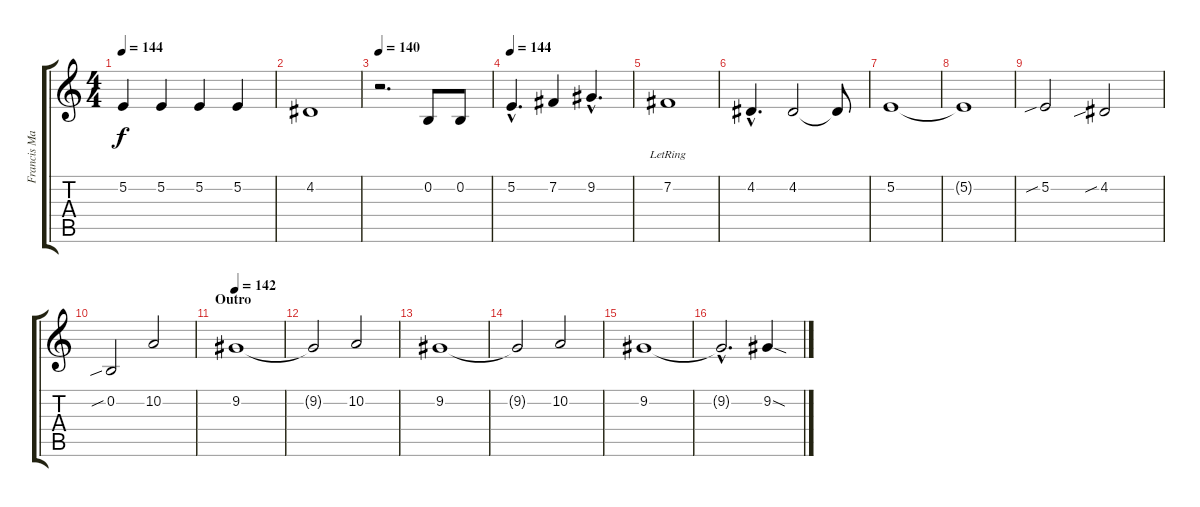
\track ("Francis Mark-Vocals" "Francis Ma") {instrument clarinet}
\staff {score tabs}
\tuning (E4 B3 G3 D3 A2 E2) {hide}
\ts (4 4)
\tempo 144
\clef g2
\ks c
5.2.4{dy f} 5.2.4 5.2.4 5.2.4 |
4.2.1 |
\tempo 140
r.2{d} 0.2.8{volume 16} 0.2.8 |
\tempo 144
5.2{hac}.4{d} 7.2.4 9.2{hac}.4{d} |
7.2{lr}.1 |
4.2{hac}.4{d} 4.2.2 4.2{t}.8 |
5.2.1 |
5.2{t}.1{volume 8} |
5.2{sib}.2{volume 16} 4.2{sib}.2 |
0.2{sib}.2{volume 9} 10.2.2{volume 16} |
\section ("" "Outro")
\tempo 142
9.2.1 |
9.2{t}.2 10.2.2 |
9.2.1 |
9.2{t}.2 10.2.2 |
9.2.1 |
9.2{hac t}.2{d} 9.2{sod}.4
